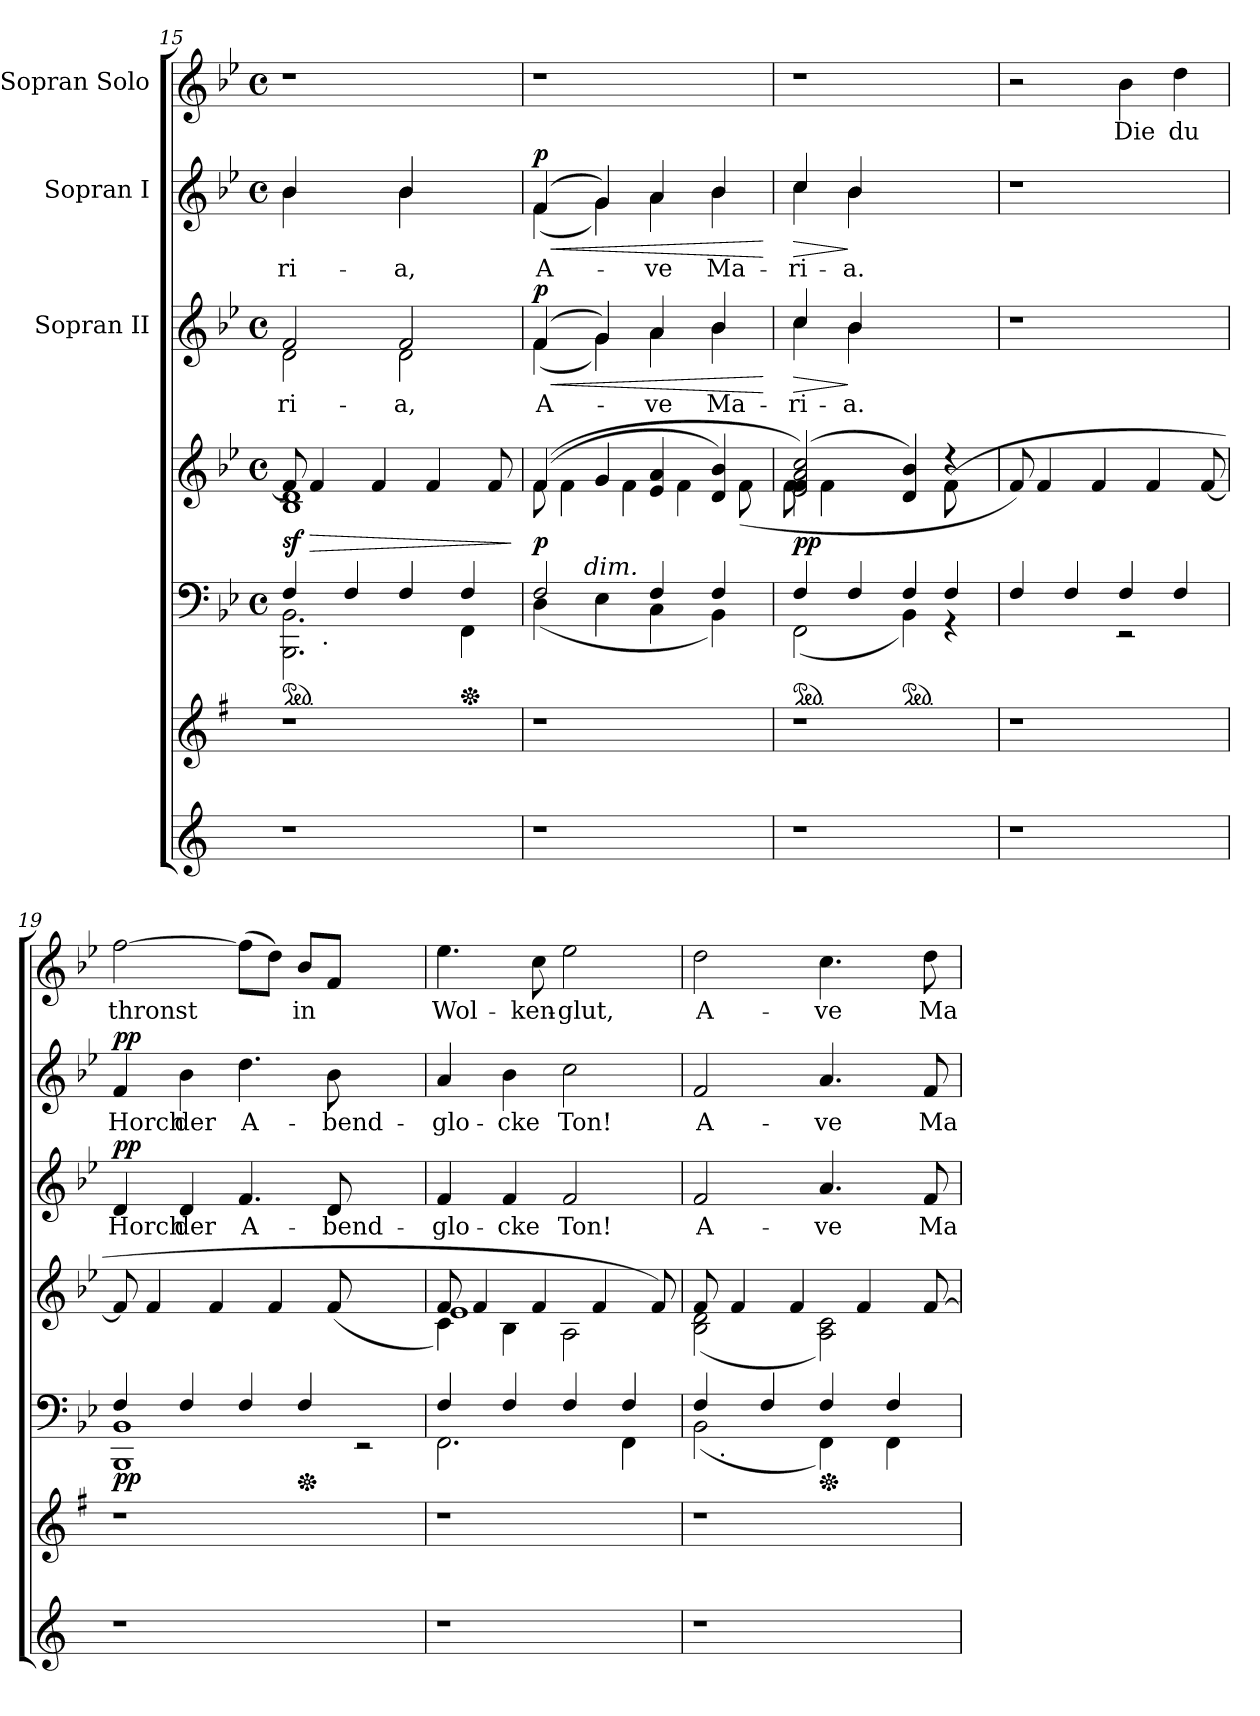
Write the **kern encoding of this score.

**kern	**kern	**kern	**dynam	**kern	**dynam	**kern	**text	**dynam	**kern	**text	**dynam	**kern	**text
*part7	*part6	*part5	*part5	*part4	*part4	*part3	*part3	*part3	*part2	*part2	*part2	*part1	*part1
*staff7	*staff6	*staff5	*staff5	*staff4	*staff4	*staff3	*staff3	*staff3	*staff2	*staff2	*staff2	*staff1	*staff1
*	*	*	*	*	*	*I"Sopran II	*	*	*I"Sopran I	*	*	*I"Sopran Solo	*
*clefG2	*clefG2	*clefF4	*	*clefG2	*	*clefG2	*	*	*clefG2	*	*	*clefG2	*
*	*ITrd-3c-5	*ITrd-3c-5	*	*ITrd-3c-5	*	*ITrd-3c-5	*	*	*ITrd-3c-5	*	*	*ITrd-3c-5	*
*k[]	*k[]	*k[b-e-a-]	*	*k[b-e-a-]	*	*k[b-e-a-]	*	*	*k[b-e-a-]	*	*	*k[b-e-a-]	*
*C:	*C:	*E-:	*	*E-:	*	*E-:	*	*	*E-:	*	*	*E-:	*
*	*	*M4/4	*	*M4/4	*	*M4/4	*	*	*M4/4	*	*	*M4/4	*
*	*	*met(c)	*	*met(c)	*	*met(c)	*	*	*met(c)	*	*	*met(c)	*
*	*	*ped	*	*	*	*	*	*	*	*	*	*	*
=15	=15	=15	=15	=15	=15	=15	=15	=15	=15	=15	=15	=15	=15
*	*	*^	*	*^	*	*	*	*	*	*	*	*	*
!	!	!	!	!	!	!	!LO:DY:b	!	!LO:LY:b	!	!	!LO:LY:b	!	!	!
*	*	*	*^	*	*	*	*	*^	*	*	*^	*	*	*	*
1r	1r	4B-/	2.EE-\ 2.E-\	8ryy	.	8b-/]	1e- 1g	sf	2b-/	2g\	-ri-	.	4ee-/	4ee-\	-ri-	.	1r	.
!	!	!	!	!	!	!	!	!LO:HP:b	!	!	!	!	!	!	!	!	!	!
.	.	.	.	32ryy	.	4b-/	.	>	.	.	.	.	.	.	.	.	.	.
!	!	!	!	!LO:TX:b:t=.	!	!	!	!	!	!	!	!	!	!	!	!	!	!
.	.	.	.	2ryy	.	.	.	.	.	.	.	.	.	.	.	.	.	.
.	.	4B-/	.	.	.	.	.	.	.	.	.	.	4ryy	4ryy	.	.	.	.
.	.	.	.	.	.	4b-/	.	.	.	.	.	.	.	.	.	.	.	.
!	!	!	!	!	!	!	!	!	!	!	!LO:LY:b	!	!	!	!LO:LY:b	!	!	!
.	.	4B-/	.	.	.	.	.	.	2b-/	2g\	-a,	.	4ee-/	4ee-\	-a,	.	.	.
.	.	.	.	.	.	4b-/	.	.	.	.	.	.	.	.	.	.	.	.
.	.	.	.	4ryy	.	.	.	.	.	.	.	.	.	.	.	.	.	.
*	*	*Xped	*	*	*	*	*	*	*	*	*	*	*	*	*	*	*	*
.	.	4B-/	4BB-\	.	.	.	.	.	.	.	.	.	4ryy	4ryy	.	.	.	.
.	.	.	.	.	.	8b-/	.	.	.	.	.	.	.	.	.	.	.	.
.	.	.	.	16.ryy	.	.	.	.	.	.	.	.	.	.	.	.	.	.
*	*	*	*	*	*	*v	*v	*	*	*	*	*	*v	*v	*	*	*	*
*	*	*	*	*	*	*	*	*v	*v	*	*	*	*	*	*	*
.	.	.	.	.	.	.	]	.	.	.	.	.	.	.	.
!!LO:LB:g=z
=16	=16	=16	=16	=16	=16	=16	=16	=16	=16	=16	=16	=16	=16	=16	=16
*	*	*	*	*	*	*^	*	*	*	*	*	*	*	*	*
!	!	!	!	!	!	!	!	!LO:DY:b	!	!LO:LY:b	!LO:HP:b	!	!LO:LY:b	!LO:HP:b	!	!
*	*	*	*	*	*	*	*	*	*^	*	*	*^	*	*	*	*
!	!	!	!	!	!	!	!	!	!	!	!	!LO:DY:n=1:a	!	!	!	!LO:DY:n=1:a	!	!
1r	1r	2B-/	(<4G\	8..ryy	.	((<4b-/	8b-\	p	(4b-/	(<4b-\	A-	< p	(4b-/	(<4b-\	A-	< p	1r	.
.	.	.	.	.	.	.	4b-\	.	.	.	.	.	.	.	.	.	.	.
!	!	!	!	!LO:TX:a:i:t=dim.	!	!	!	!	!	!	!	!	!	!	!	!	!	!
.	.	.	.	2ryy	.	.	.	.	.	.	.	.	.	.	.	.	.	.
.	.	.	4A-\	.	.	4cc/	.	.	4cc/)	4cc\)	.	.	4cc/)	4cc\)	.	.	.	.
.	.	.	.	.	.	.	4b-\	.	.	.	.	.	.	.	.	.	.	.
!	!	!	!	!	!	!	!	!	!	!	!LO:LY:b	!	!	!	!LO:LY:b	!	!	!
.	.	4B-/	4F\	.	.	4a-/ 4dd/	.	.	4dd/	4dd\	-ve	.	4dd/	4dd\	-ve	.	.	.
.	.	.	.	.	.	.	4b-\	.	.	.	.	.	.	.	.	.	.	.
.	.	.	.	4ryy	.	.	.	.	.	.	.	.	.	.	.	.	.	.
!	!	!	!	!	!	!	!	!	!	!	!LO:LY:b	!	!	!	!LO:LY:b	!	!	!
.	.	4B-/	4E-\)	.	.	4g/ 4ee-/)	.	.	4ee-/	4ee-\	Ma-	.	4ee-/	4ee-\	Ma-	.	.	.
.	.	.	.	.	.	.	(<8b-\	.	.	.	.	.	.	.	.	.	.	.
.	.	.	.	32ryy	.	.	.	.	.	.	.	.	.	.	.	.	.	.
*	*	*	*	*	*	*v	*v	*	*	*	*	*	*v	*v	*	*	*	*
*	*	*	*	*	*	*	*	*v	*v	*	*	*	*	*	*	*
.	.	.	.	.	.	.	.	.	.	[	.	.	[	.	.
*	*	*v	*v	*v	*	*	*	*	*	*	*	*	*	*	*
=17	=17	=17	=17	=17	=17	=17	=17	=17	=17	=17	=17	=17	=17
*	*	*ped	*	*	*	*	*	*	*	*	*	*	*
*	*	*^	*	*^	*	*	*	*	*	*	*	*	*
*	*	*	*^	*	*	*^	*	*	*	*	*	*	*	*	*
!	!	!	!	!	!	!	!	!	!LO:DY:b	!	!LO:LY:b	!LO:HP:b	!	!LO:LY:b	!LO:HP:b	!	!
*	*	*	*v	*v	*	*	*	*	*	*^	*	*	*^	*	*	*	*
1r	1r	4B-/	(<2BB-\	.	(2a-/ 2dd/ 2ff/)	8b-\	4b-\	pp	4ff/	4ff\	-ri-	>	4ff/	4ff\	-ri-	>	1r	.
.	.	.	.	.	.	4b-\	.	.	.	.	.	.	.	.	.	.	.	.
!	!	!	!	!	!	!	!	!	!	!	!LO:LY:b	!	!	!	!LO:LY:b	!	!	!
.	.	4B-/	.	.	.	.	2ryy	.	4ee-/	4ee-\	-a.	]	4ee-/	4ee-\	-a.	]	.	.
.	.	.	.	.	.	4.ryy	.	.	.	.	.	.	.	.	.	.	.	.
*	*	*ped	*	*	*	*	*	*	*	*	*	*	*	*	*	*	*	*
.	.	4B-/	4E-\)	.	4g/ 4ee-/)	.	.	.	2ryy	2ryy	.	.	2ryy	2ryy	.	.	.	.
.	.	4B-/	4rGG	.	4rdd	4b-\	(<8b-\	.	.	.	.	.	.	.	.	.	.	.
.	.	.	.	.	.	.	8ryy	.	.	.	.	.	.	.	.	.	.	.
*	*	*	*	*	*v	*v	*v	*	*	*	*	*	*v	*v	*	*	*	*
*	*	*	*	*	*	*	*v	*v	*	*	*	*	*	*	*
=18	=18	=18	=18	=18	=18	=18	=18	=18	=18	=18	=18	=18	=18	=18
1r	1r	4B-/	2ryy	.	8b-/)	.	1r	.	.	1r	.	.	2r	.
.	.	.	.	.	4b-/	.	.	.	.	.	.	.	.	.
.	.	4B-/	.	.	.	.	.	.	.	.	.	.	.	.
.	.	.	.	.	4b-/	.	.	.	.	.	.	.	.	.
!	!	!	!	!	!	!	!	!	!	!	!	!	!	!LO:LY:b
.	.	4B-/	2rEE	.	.	.	.	.	.	.	.	.	4ee-\	Die
.	.	.	.	.	4b-/	.	.	.	.	.	.	.	.	.
!	!	!	!	!	!	!	!	!	!	!	!	!	!	!LO:LY:b
.	.	4B-/	.	.	.	.	.	.	.	.	.	.	4gg\	du
.	.	.	.	.	[>8b-/	.	.	.	.	.	.	.	.	.
=19	=19	=19	=19	=19	=19	=19	=19	=19	=19	=19	=19	=19	=19	=19
!	!	!	!	!LO:DY:b	!	!	!	!LO:LY:b	!LO:DY:a	!	!LO:LY:b	!LO:DY:a	!	!LO:LY:b
1r	1r	4B-/	1EE- 1E-	pp	8b-/]	.	4g/	Horch	pp	4b-/	Horch	pp	[>2bb-\	thronst
.	.	.	.	.	4b-/	.	.	.	.	.	.	.	.	.
!	!	!	!	!	!	!	!	!LO:LY:b	!	!	!LO:LY:b	!	!	!
.	.	4B-/	.	.	.	.	4g/	der	.	4ee-\	der	.	.	.
.	.	.	.	.	4b-/	.	.	.	.	.	.	.	.	.
!	!	!	!	!	!	!	!	!LO:LY:b	!	!	!LO:LY:b	!	!	!
.	.	4B-/	.	.	.	.	4.b-/	A-	.	4.gg\	A-	.	(>8bb-\L]	.
.	.	.	.	.	4b-/	.	.	.	.	.	.	.	8gg\J)	.
*	*	*Xped	*	*	*	*	*	*	*	*	*	*	*	*
!	!	!	!	!	!	!	!	!	!	!	!	!	!	!LO:LY:b
.	.	4B-/	.	.	.	.	.	.	.	.	.	.	8ee-/L	in
!	!	!	!	!	!	!	!	!LO:LY:b	!	!	!LO:LY:b	!	!	!
.	.	.	.	.	(<8b-/	.	8g/	-bend-	.	8ee-\	-bend-	.	8b-/J	.
2ryy	2ryy	2ryy	2rEE	.	2ryy	.	2ryy	.	.	2ryy	.	.	2ryy	.
=20	=20	=20	=20	=20	=20	=20	=20	=20	=20	=20	=20	=20	=20	=20
*	*	*	*	*	*^	*	*	*	*	*	*	*	*	*
*	*	*	*	*	*	*^	*	*	*	*	*	*	*	*	*
!	!	!	!	!	!	!	!	!	!	!LO:LY:b	!	!	!LO:LY:b	!	!	!LO:LY:b
1r	1r	4B-/	2.BB-\	.	8b-/	4f\)	1a-	.	4b-/	-glo-	.	4dd/	-glo-	.	4.aa-\	Wol-
.	.	.	.	.	4b-/	.	.	.	.	.	.	.	.	.	.	.
!	!	!	!	!	!	!	!	!	!	!LO:LY:b	!	!	!LO:LY:b	!	!	!
.	.	4B-/	.	.	.	4e-\	.	.	4b-/	-cke	.	4ee-\	-cke	.	.	.
!	!	!	!	!	!	!	!	!	!	!	!	!	!	!	!	!LO:LY:b
.	.	.	.	.	4b-/	.	.	.	.	.	.	.	.	.	8ff\	-ken-
!	!	!	!	!	!	!	!	!	!	!LO:LY:b	!	!	!LO:LY:b	!	!	!LO:LY:b
.	.	4B-/	.	.	.	2d\	.	.	2b-/	Ton!	.	2ff\	Ton!	.	2aa-\	-glut,
.	.	.	.	.	4b-/	.	.	.	.	.	.	.	.	.	.	.
.	.	4B-/	4BB-\	.	.	.	.	.	.	.	.	.	.	.	.	.
.	.	.	.	.	8b-/)	.	.	.	.	.	.	.	.	.	.	.
*	*	*	*	*	*	*v	*v	*	*	*	*	*	*	*	*	*
!!LO:PB:g=z
=21	=21	=21	=21	=21	=21	=21	=21	=21	=21	=21	=21	=21	=21	=21	=21
!	!	!	!	!	!	!	!	!	!LO:LY:b	!	!	!LO:LY:b	!	!	!LO:LY:b
*	*	*	*^	*	*	*	*	*	*	*	*	*	*	*	*
1r	1r	4B-/	(<2E-\	16.ryy	.	8b-/	(2e-\ 2g\	.	2b-/	A-	.	2b-/	A-	.	2gg\	A-
!	!	!	!	!LO:TX:b:t=.	!	!	!	!	!	!	!	!	!	!	!	!
.	.	.	.	2ryy	.	.	.	.	.	.	.	.	.	.	.	.
.	.	.	.	.	.	4b-/	.	.	.	.	.	.	.	.	.	.
.	.	4B-/	.	.	.	.	.	.	.	.	.	.	.	.	.	.
.	.	.	.	.	.	4b-/	.	.	.	.	.	.	.	.	.	.
*	*	*Xped	*	*	*	*	*	*	*	*	*	*	*	*	*	*
!	!	!	!	!	!	!	!	!	!	!LO:LY:b	!	!	!LO:LY:b	!	!	!LO:LY:b
.	.	4B-/	4BB-\)	.	.	.	2d\ 2f\)	.	4.dd/	-ve	.	4.dd/	-ve	.	4.ff\	-ve
.	.	.	.	4ryy	.	.	.	.	.	.	.	.	.	.	.	.
.	.	.	.	.	.	4b-/	.	.	.	.	.	.	.	.	.	.
.	.	4B-/	4BB-\	.	.	.	.	.	.	.	.	.	.	.	.	.
.	.	.	.	8ryy	.	.	.	.	.	.	.	.	.	.	.	.
!	!	!	!	!	!	!	!	!	!	!LO:LY:b	!	!	!LO:LY:b	!	!	!LO:LY:b
.	.	.	.	.	.	[>8b-/	.	.	8b-/	Ma-	.	8b-/	Ma-	.	8gg\	Ma-
.	.	.	.	32ryy	.	.	.	.	.	.	.	.	.	.	.	.
*	*	*v	*v	*v	*	*	*	*	*	*	*	*	*	*	*	*
*	*	*	*	*v	*v	*	*	*	*	*	*	*	*	*
=	=	=	=	=	=	=	=	=	=	=	=	=	=
*-	*-	*-	*-	*-	*-	*-	*-	*-	*-	*-	*-	*-	*-
